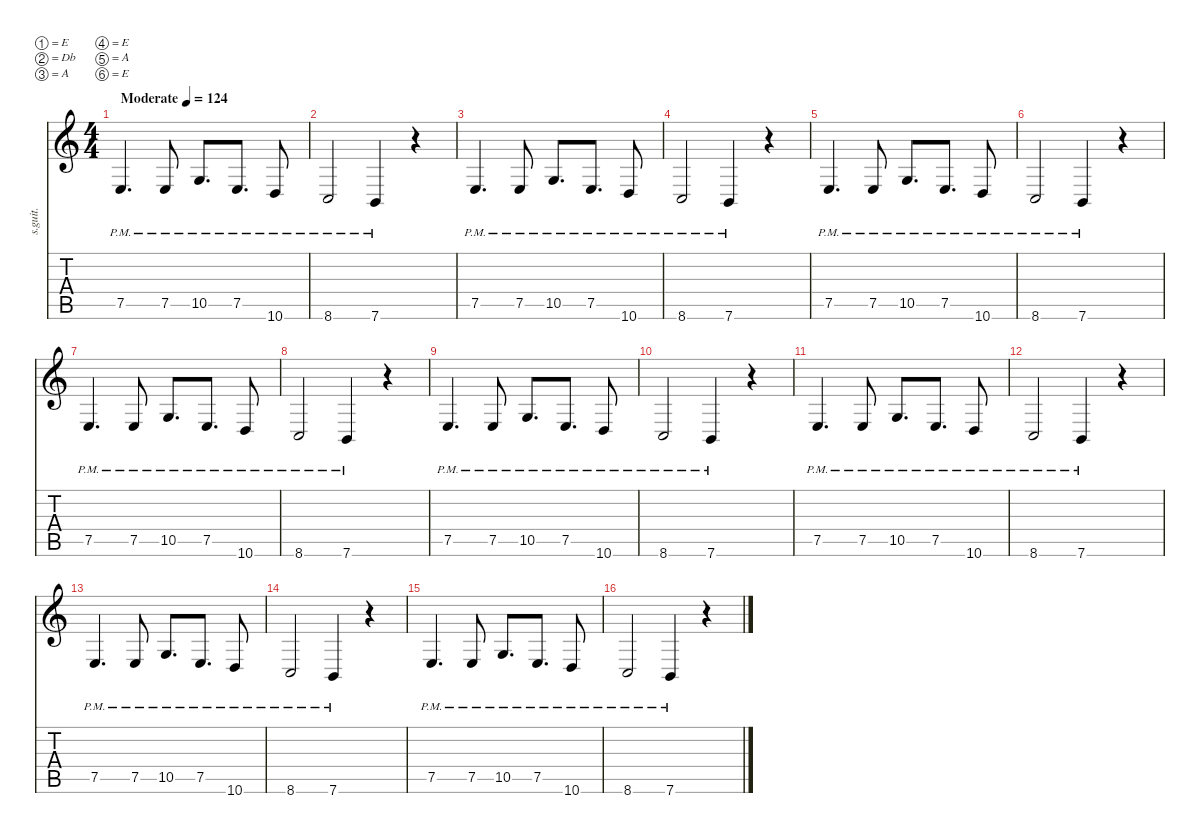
\defaultSystemsLayout 4
\hideDynamics
\bracketExtendMode nobrackets
\track ("Jack White (Bass Immitation Overdrive)" "s.guit.") {instrument overdrivenguitar}
\staff {score tabs}
\tuning (E3 Db3 A2 E2 A1 E1)
\ts (4 4)
\beaming (8 2 2 2 2)
\tempo (124 "Moderate")
\clef g2
\ks c
7.5{pm}.4{d lyrics (0 "") lyrics (1 "") lyrics (2 "") lyrics (3 "") lyrics (4 "") dy p instrument overdrivenguitar} 7.5{pm}.8{lyrics (0 "") lyrics (1 "") lyrics (2 "") lyrics (3 "") lyrics (4 "")} 10.5{pm}.8{d lyrics (0 "") lyrics (1 "") lyrics (2 "") lyrics (3 "") lyrics (4 "")} 7.5{pm}.8{d lyrics (0 "") lyrics (1 "") lyrics (2 "") lyrics (3 "") lyrics (4 "")} 10.6{pm}.8{lyrics (0 "") lyrics (1 "") lyrics (2 "") lyrics (3 "") lyrics (4 "")} |
8.6{pm}.2{lyrics (0 "") lyrics (1 "") lyrics (2 "") lyrics (3 "") lyrics (4 "")} 7.6{pm}.4{lyrics (0 "") lyrics (1 "") lyrics (2 "") lyrics (3 "") lyrics (4 "")} r.4 |
7.5{pm}.4{d lyrics (0 "") lyrics (1 "") lyrics (2 "") lyrics (3 "") lyrics (4 "")} 7.5{pm}.8{lyrics (0 "") lyrics (1 "") lyrics (2 "") lyrics (3 "") lyrics (4 "")} 10.5{pm}.8{d lyrics (0 "") lyrics (1 "") lyrics (2 "") lyrics (3 "") lyrics (4 "")} 7.5{pm}.8{d lyrics (0 "") lyrics (1 "") lyrics (2 "") lyrics (3 "") lyrics (4 "")} 10.6{pm}.8{lyrics (0 "") lyrics (1 "") lyrics (2 "") lyrics (3 "") lyrics (4 "")} |
8.6{pm}.2{lyrics (0 "") lyrics (1 "") lyrics (2 "") lyrics (3 "") lyrics (4 "")} 7.6{pm}.4{lyrics (0 "") lyrics (1 "") lyrics (2 "") lyrics (3 "") lyrics (4 "")} r.4 |
7.5{pm}.4{d lyrics (0 "") lyrics (1 "") lyrics (2 "") lyrics (3 "") lyrics (4 "")} 7.5{pm}.8{lyrics (0 "") lyrics (1 "") lyrics (2 "") lyrics (3 "") lyrics (4 "")} 10.5{pm}.8{d lyrics (0 "") lyrics (1 "") lyrics (2 "") lyrics (3 "") lyrics (4 "")} 7.5{pm}.8{d lyrics (0 "") lyrics (1 "") lyrics (2 "") lyrics (3 "") lyrics (4 "")} 10.6{pm}.8{lyrics (0 "") lyrics (1 "") lyrics (2 "") lyrics (3 "") lyrics (4 "")} |
8.6{pm}.2{lyrics (0 "") lyrics (1 "") lyrics (2 "") lyrics (3 "") lyrics (4 "")} 7.6{pm}.4{lyrics (0 "") lyrics (1 "") lyrics (2 "") lyrics (3 "") lyrics (4 "")} r.4 |
7.5{pm}.4{d lyrics (0 "") lyrics (1 "") lyrics (2 "") lyrics (3 "") lyrics (4 "")} 7.5{pm}.8{lyrics (0 "") lyrics (1 "") lyrics (2 "") lyrics (3 "") lyrics (4 "")} 10.5{pm}.8{d lyrics (0 "") lyrics (1 "") lyrics (2 "") lyrics (3 "") lyrics (4 "")} 7.5{pm}.8{d lyrics (0 "") lyrics (1 "") lyrics (2 "") lyrics (3 "") lyrics (4 "")} 10.6{pm}.8{lyrics (0 "") lyrics (1 "") lyrics (2 "") lyrics (3 "") lyrics (4 "")} |
8.6{pm}.2{lyrics (0 "") lyrics (1 "") lyrics (2 "") lyrics (3 "") lyrics (4 "")} 7.6{pm}.4{lyrics (0 "") lyrics (1 "") lyrics (2 "") lyrics (3 "") lyrics (4 "")} r.4 |
7.5{pm}.4{d lyrics (0 "") lyrics (1 "") lyrics (2 "") lyrics (3 "") lyrics (4 "")} 7.5{pm}.8{lyrics (0 "") lyrics (1 "") lyrics (2 "") lyrics (3 "") lyrics (4 "")} 10.5{pm}.8{d lyrics (0 "") lyrics (1 "") lyrics (2 "") lyrics (3 "") lyrics (4 "")} 7.5{pm}.8{d lyrics (0 "") lyrics (1 "") lyrics (2 "") lyrics (3 "") lyrics (4 "")} 10.6{pm}.8{lyrics (0 "") lyrics (1 "") lyrics (2 "") lyrics (3 "") lyrics (4 "")} |
8.6{pm}.2{lyrics (0 "") lyrics (1 "") lyrics (2 "") lyrics (3 "") lyrics (4 "")} 7.6{pm}.4{lyrics (0 "") lyrics (1 "") lyrics (2 "") lyrics (3 "") lyrics (4 "")} r.4 |
7.5{pm}.4{d lyrics (0 "") lyrics (1 "") lyrics (2 "") lyrics (3 "") lyrics (4 "")} 7.5{pm}.8{lyrics (0 "") lyrics (1 "") lyrics (2 "") lyrics (3 "") lyrics (4 "")} 10.5{pm}.8{d lyrics (0 "") lyrics (1 "") lyrics (2 "") lyrics (3 "") lyrics (4 "")} 7.5{pm}.8{d lyrics (0 "") lyrics (1 "") lyrics (2 "") lyrics (3 "") lyrics (4 "")} 10.6{pm}.8{lyrics (0 "") lyrics (1 "") lyrics (2 "") lyrics (3 "") lyrics (4 "")} |
8.6{pm}.2{lyrics (0 "") lyrics (1 "") lyrics (2 "") lyrics (3 "") lyrics (4 "")} 7.6{pm}.4{lyrics (0 "") lyrics (1 "") lyrics (2 "") lyrics (3 "") lyrics (4 "")} r.4 |
7.5{pm}.4{d lyrics (0 "") lyrics (1 "") lyrics (2 "") lyrics (3 "") lyrics (4 "")} 7.5{pm}.8{lyrics (0 "") lyrics (1 "") lyrics (2 "") lyrics (3 "") lyrics (4 "")} 10.5{pm}.8{d lyrics (0 "") lyrics (1 "") lyrics (2 "") lyrics (3 "") lyrics (4 "")} 7.5{pm}.8{d lyrics (0 "") lyrics (1 "") lyrics (2 "") lyrics (3 "") lyrics (4 "")} 10.6{pm}.8{lyrics (0 "") lyrics (1 "") lyrics (2 "") lyrics (3 "") lyrics (4 "")} |
8.6{pm}.2{lyrics (0 "") lyrics (1 "") lyrics (2 "") lyrics (3 "") lyrics (4 "")} 7.6{pm}.4{lyrics (0 "") lyrics (1 "") lyrics (2 "") lyrics (3 "") lyrics (4 "")} r.4 |
7.5{pm}.4{d lyrics (0 "") lyrics (1 "") lyrics (2 "") lyrics (3 "") lyrics (4 "")} 7.5{pm}.8{lyrics (0 "") lyrics (1 "") lyrics (2 "") lyrics (3 "") lyrics (4 "")} 10.5{pm}.8{d lyrics (0 "") lyrics (1 "") lyrics (2 "") lyrics (3 "") lyrics (4 "")} 7.5{pm}.8{d lyrics (0 "") lyrics (1 "") lyrics (2 "") lyrics (3 "") lyrics (4 "")} 10.6{pm}.8{lyrics (0 "") lyrics (1 "") lyrics (2 "") lyrics (3 "") lyrics (4 "")} |
8.6{pm}.2{lyrics (0 "") lyrics (1 "") lyrics (2 "") lyrics (3 "") lyrics (4 "")} 7.6{pm}.4{lyrics (0 "") lyrics (1 "") lyrics (2 "") lyrics (3 "") lyrics (4 "")} r.4
